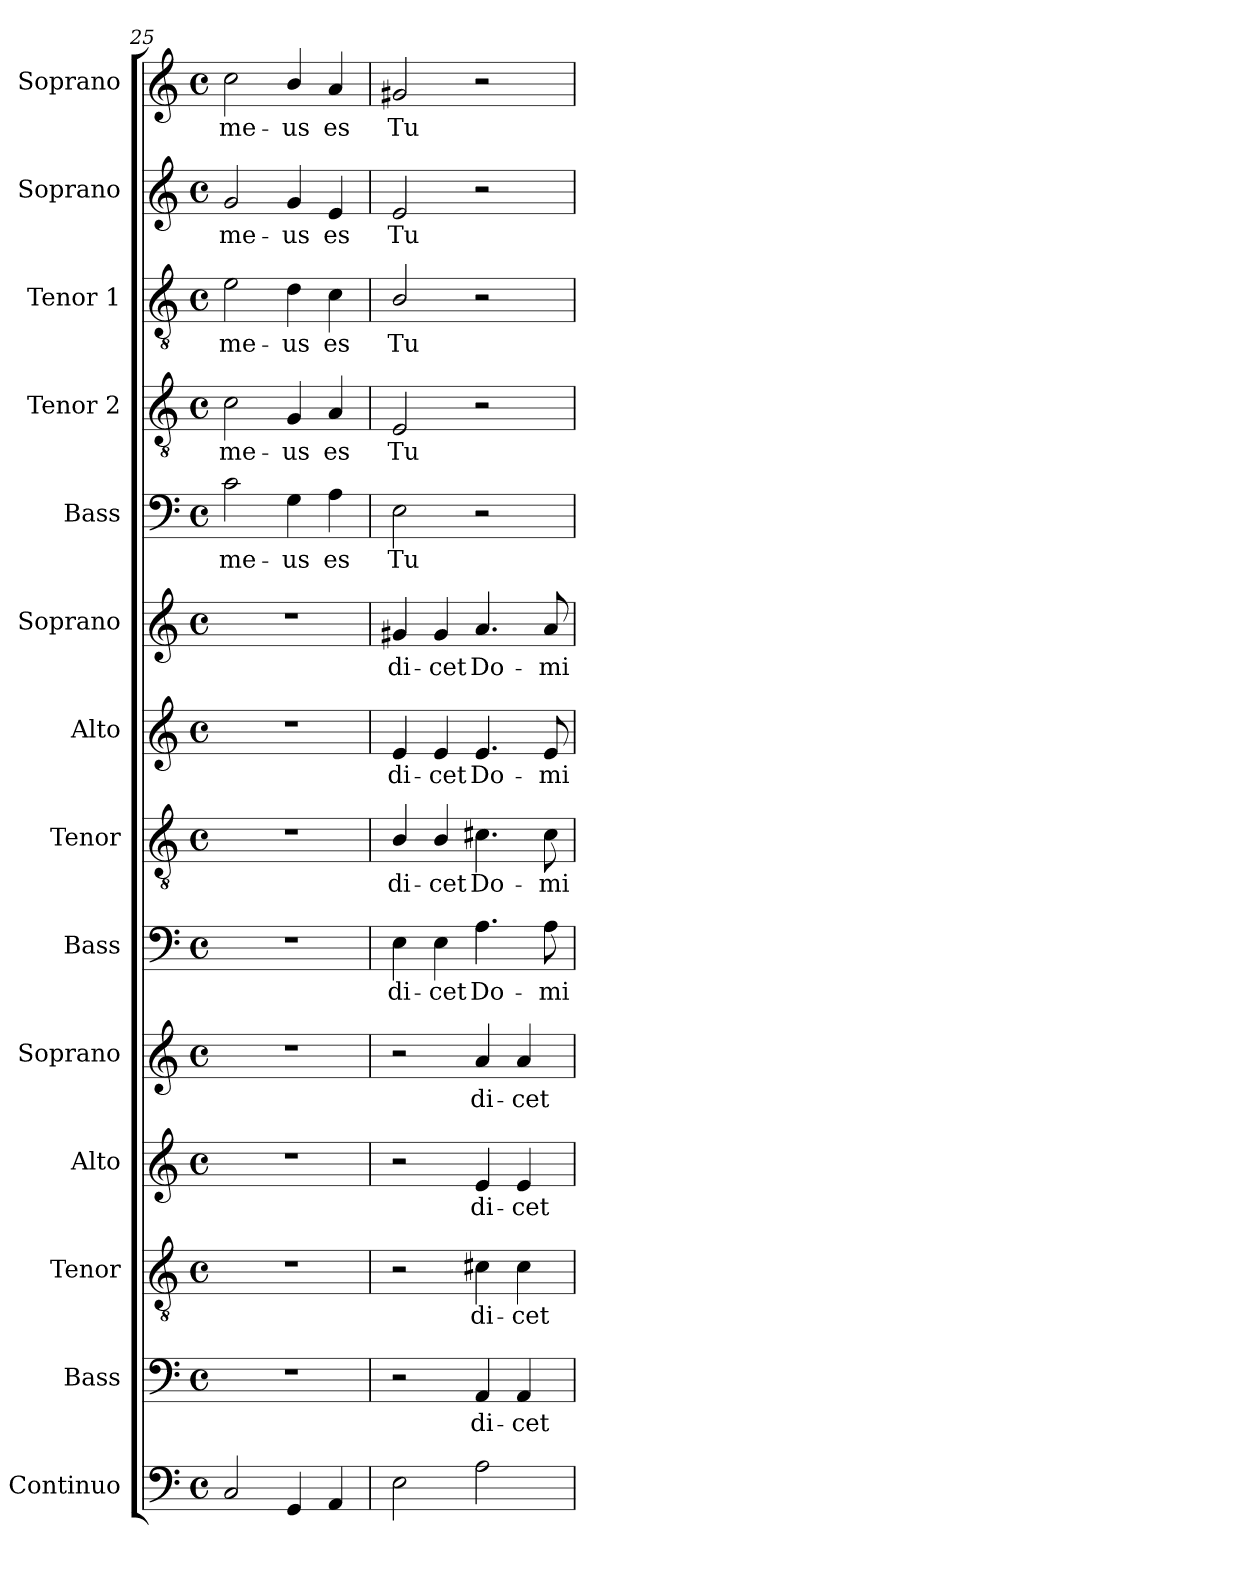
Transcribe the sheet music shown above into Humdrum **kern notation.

**kern	**kern	**text	**kern	**text	**kern	**text	**kern	**text	**kern	**text	**kern	**text	**kern	**text	**kern	**text	**kern	**text	**kern	**text	**kern	**text	**kern	**text	**kern	**text
*part14	*part13	*part13	*part12	*part12	*part11	*part11	*part10	*part10	*part9	*part9	*part8	*part8	*part7	*part7	*part6	*part6	*part5	*part5	*part4	*part4	*part3	*part3	*part2	*part2	*part1	*part1
*staff14	*staff13	*staff13	*staff12	*staff12	*staff11	*staff11	*staff10	*staff10	*staff9	*staff9	*staff8	*staff8	*staff7	*staff7	*staff6	*staff6	*staff5	*staff5	*staff4	*staff4	*staff3	*staff3	*staff2	*staff2	*staff1	*staff1
*I"Continuo	*I"Bass	*	*I"Tenor	*	*I"Alto	*	*I"Soprano	*	*I"Bass	*	*I"Tenor	*	*I"Alto	*	*I"Soprano	*	*I"Bass	*	*I"Tenor 2	*	*I"Tenor 1	*	*I"Soprano	*	*I"Soprano	*
*I'Cont.	*I'B.	*	*I'T.	*	*I'A.	*	*I'S.	*	*I'B.	*	*I'T.	*	*I'A.	*	*I'S.	*	*I'B.	*	*I'T2.	*	*I'T1.	*	*I'S.	*	*I'S.	*
!!LO:PB:g=z
*clefF4	*clefF4	*	*clefGv2	*	*clefG2	*	*clefG2	*	*clefF4	*	*clefGv2	*	*clefG2	*	*clefG2	*	*clefF4	*	*clefGv2	*	*clefGv2	*	*clefG2	*	*clefG2	*
*	*	*	*ITrd7c12	*	*	*	*	*	*	*	*ITrd7c12	*	*	*	*	*	*	*	*ITrd7c12	*	*ITrd7c12	*	*	*	*	*
*k[]	*k[]	*	*k[]	*	*k[]	*	*k[]	*	*k[]	*	*k[]	*	*k[]	*	*k[]	*	*k[]	*	*k[]	*	*k[]	*	*k[]	*	*k[]	*
*C:	*C:	*	*C:	*	*C:	*	*C:	*	*C:	*	*C:	*	*C:	*	*C:	*	*C:	*	*C:	*	*C:	*	*C:	*	*C:	*
*M4/4	*M4/4	*	*M4/4	*	*M4/4	*	*M4/4	*	*M4/4	*	*M4/4	*	*M4/4	*	*M4/4	*	*M4/4	*	*M4/4	*	*M4/4	*	*M4/4	*	*M4/4	*
*met(c)	*met(c)	*	*met(c)	*	*met(c)	*	*met(c)	*	*met(c)	*	*met(c)	*	*met(c)	*	*met(c)	*	*met(c)	*	*met(c)	*	*met(c)	*	*met(c)	*	*met(c)	*
=25	=25	=25	=25	=25	=25	=25	=25	=25	=25	=25	=25	=25	=25	=25	=25	=25	=25	=25	=25	=25	=25	=25	=25	=25	=25	=25
!	!	!	!	!	!	!	!	!	!	!	!	!	!	!	!	!	!	!LO:LY:b:color=#000000	!	!	!	!	!	!	!	!
!	!	!	!	!	!	!	!	!	!	!	!	!	!	!	!	!	!	!	!	!LO:LY:b:color=#000000	!	!	!	!	!	!
!	!	!	!	!	!	!	!	!	!	!	!	!	!	!	!	!	!	!	!	!	!	!LO:LY:b:color=#000000	!	!	!	!
!	!	!	!	!	!	!	!	!	!	!	!	!	!	!	!	!	!	!	!	!	!	!	!	!LO:LY:b:color=#000000	!	!
!	!	!	!	!	!	!	!	!	!	!	!	!	!	!	!	!	!	!	!	!	!	!	!	!	!	!LO:LY:b:color=#000000
2Ci/	1r	.	1r	.	1r	.	1r	.	1r	.	1r	.	1r	.	1r	.	2ci\	me-	2Ci\	me-	2Ei\	me-	2gi/	me-	2cci\	me-
!	!	!	!	!	!	!	!	!	!	!	!	!	!	!	!	!	!	!LO:LY:b:color=#000000	!	!	!	!	!	!	!	!
!	!	!	!	!	!	!	!	!	!	!	!	!	!	!	!	!	!	!	!	!LO:LY:b:color=#000000	!	!	!	!	!	!
!	!	!	!	!	!	!	!	!	!	!	!	!	!	!	!	!	!	!	!	!	!	!LO:LY:b:color=#000000	!	!	!	!
!	!	!	!	!	!	!	!	!	!	!	!	!	!	!	!	!	!	!	!	!	!	!	!	!LO:LY:b:color=#000000	!	!
!	!	!	!	!	!	!	!	!	!	!	!	!	!	!	!	!	!	!	!	!	!	!	!	!	!	!LO:LY:b:color=#000000
4GGi/	.	.	.	.	.	.	.	.	.	.	.	.	.	.	.	.	4Gi\	-us	4GGi/	-us	4Di\	-us	4gi/	-us	4bi/	-us
!	!	!	!	!	!	!	!	!	!	!	!	!	!	!	!	!	!	!LO:LY:b:color=#000000	!	!	!	!	!	!	!	!
!	!	!	!	!	!	!	!	!	!	!	!	!	!	!	!	!	!	!	!	!LO:LY:b:color=#000000	!	!	!	!	!	!
!	!	!	!	!	!	!	!	!	!	!	!	!	!	!	!	!	!	!	!	!	!	!LO:LY:b:color=#000000	!	!	!	!
!	!	!	!	!	!	!	!	!	!	!	!	!	!	!	!	!	!	!	!	!	!	!	!	!LO:LY:b:color=#000000	!	!
!	!	!	!	!	!	!	!	!	!	!	!	!	!	!	!	!	!	!	!	!	!	!	!	!	!	!LO:LY:b:color=#000000
4AAi/	.	.	.	.	.	.	.	.	.	.	.	.	.	.	.	.	4Ai\	es	4AAi/	es	4Ci\	es	4ei/	es	4ai/	es
=26	=26	=26	=26	=26	=26	=26	=26	=26	=26	=26	=26	=26	=26	=26	=26	=26	=26	=26	=26	=26	=26	=26	=26	=26	=26	=26
!	!	!	!	!	!	!	!	!	!	!LO:LY:b:color=#000000	!	!	!	!	!	!	!	!	!	!	!	!	!	!	!	!
!	!	!	!	!	!	!	!	!	!	!	!	!LO:LY:b:color=#000000	!	!	!	!	!	!	!	!	!	!	!	!	!	!
!	!	!	!	!	!	!	!	!	!	!	!	!	!	!LO:LY:b:color=#000000	!	!	!	!	!	!	!	!	!	!	!	!
!	!	!	!	!	!	!	!	!	!	!	!	!	!	!	!	!LO:LY:b:color=#000000	!	!	!	!	!	!	!	!	!	!
!	!	!	!	!	!	!	!	!	!	!	!	!	!	!	!	!	!	!LO:LY:b:color=#000000	!	!	!	!	!	!	!	!
!	!	!	!	!	!	!	!	!	!	!	!	!	!	!	!	!	!	!	!	!LO:LY:b:color=#000000	!	!	!	!	!	!
!	!	!	!	!	!	!	!	!	!	!	!	!	!	!	!	!	!	!	!	!	!	!LO:LY:b:color=#000000	!	!	!	!
!	!	!	!	!	!	!	!	!	!	!	!	!	!	!	!	!	!	!	!	!	!	!	!	!LO:LY:b:color=#000000	!	!
!	!	!	!	!	!	!	!	!	!	!	!	!	!	!	!	!	!	!	!	!	!	!	!	!	!	!LO:LY:b:color=#000000
2Ei\	2r	.	2r	.	2r	.	2r	.	4Ei\	di-	4BBi/	di-	4ei/	di-	4g#Xi/	di-	2Ei\	Tu	2EEi/	Tu	2BBi/	Tu	2ei/	Tu	2g#Xi/	Tu
!	!	!	!	!	!	!	!	!	!	!LO:LY:b:color=#000000	!	!	!	!	!	!	!	!	!	!	!	!	!	!	!	!
!	!	!	!	!	!	!	!	!	!	!	!	!LO:LY:b:color=#000000	!	!	!	!	!	!	!	!	!	!	!	!	!	!
!	!	!	!	!	!	!	!	!	!	!	!	!	!	!LO:LY:b:color=#000000	!	!	!	!	!	!	!	!	!	!	!	!
!	!	!	!	!	!	!	!	!	!	!	!	!	!	!	!	!LO:LY:b:color=#000000	!	!	!	!	!	!	!	!	!	!
.	.	.	.	.	.	.	.	.	4Ei\	-cet	4BBi/	-cet	4ei/	-cet	4g#i/	-cet	.	.	.	.	.	.	.	.	.	.
!	!	!LO:LY:b:color=#000000	!	!	!	!	!	!	!	!	!	!	!	!	!	!	!	!	!	!	!	!	!	!	!	!
!	!	!	!	!LO:LY:b:color=#000000	!	!	!	!	!	!	!	!	!	!	!	!	!	!	!	!	!	!	!	!	!	!
!	!	!	!	!	!	!LO:LY:b:color=#000000	!	!	!	!	!	!	!	!	!	!	!	!	!	!	!	!	!	!	!	!
!	!	!	!	!	!	!	!	!LO:LY:b:color=#000000	!	!	!	!	!	!	!	!	!	!	!	!	!	!	!	!	!	!
!	!	!	!	!	!	!	!	!	!	!LO:LY:b:color=#000000	!	!	!	!	!	!	!	!	!	!	!	!	!	!	!	!
!	!	!	!	!	!	!	!	!	!	!	!	!LO:LY:b:color=#000000	!	!	!	!	!	!	!	!	!	!	!	!	!	!
!	!	!	!	!	!	!	!	!	!	!	!	!	!	!LO:LY:b:color=#000000	!	!	!	!	!	!	!	!	!	!	!	!
!	!	!	!	!	!	!	!	!	!	!	!	!	!	!	!	!LO:LY:b:color=#000000	!	!	!	!	!	!	!	!	!	!
2Ai\	4AAi/	di-	4C#Xi\	di-	4ei/	di-	4ai/	di-	4.Ai\	Do-	4.C#Xi\	Do-	4.ei/	Do-	4.ai/	Do-	2r	.	2r	.	2r	.	2r	.	2r	.
!	!	!LO:LY:b:color=#000000	!	!	!	!	!	!	!	!	!	!	!	!	!	!	!	!	!	!	!	!	!	!	!	!
!	!	!	!	!LO:LY:b:color=#000000	!	!	!	!	!	!	!	!	!	!	!	!	!	!	!	!	!	!	!	!	!	!
!	!	!	!	!	!	!LO:LY:b:color=#000000	!	!	!	!	!	!	!	!	!	!	!	!	!	!	!	!	!	!	!	!
!	!	!	!	!	!	!	!	!LO:LY:b:color=#000000	!	!	!	!	!	!	!	!	!	!	!	!	!	!	!	!	!	!
.	4AAi/	-cet	4C#i\	-cet	4ei/	-cet	4ai/	-cet	.	.	.	.	.	.	.	.	.	.	.	.	.	.	.	.	.	.
!	!	!	!	!	!	!	!	!	!	!LO:LY:b:color=#000000	!	!	!	!	!	!	!	!	!	!	!	!	!	!	!	!
!	!	!	!	!	!	!	!	!	!	!	!	!LO:LY:b:color=#000000	!	!	!	!	!	!	!	!	!	!	!	!	!	!
!	!	!	!	!	!	!	!	!	!	!	!	!	!	!LO:LY:b:color=#000000	!	!	!	!	!	!	!	!	!	!	!	!
!	!	!	!	!	!	!	!	!	!	!	!	!	!	!	!	!LO:LY:b:color=#000000	!	!	!	!	!	!	!	!	!	!
.	.	.	.	.	.	.	.	.	8Ai\	-mi-	8C#i\	-mi-	8ei/	-mi-	8ai/	-mi-	.	.	.	.	.	.	.	.	.	.
=	=	=	=	=	=	=	=	=	=	=	=	=	=	=	=	=	=	=	=	=	=	=	=	=	=	=
*-	*-	*-	*-	*-	*-	*-	*-	*-	*-	*-	*-	*-	*-	*-	*-	*-	*-	*-	*-	*-	*-	*-	*-	*-	*-	*-
